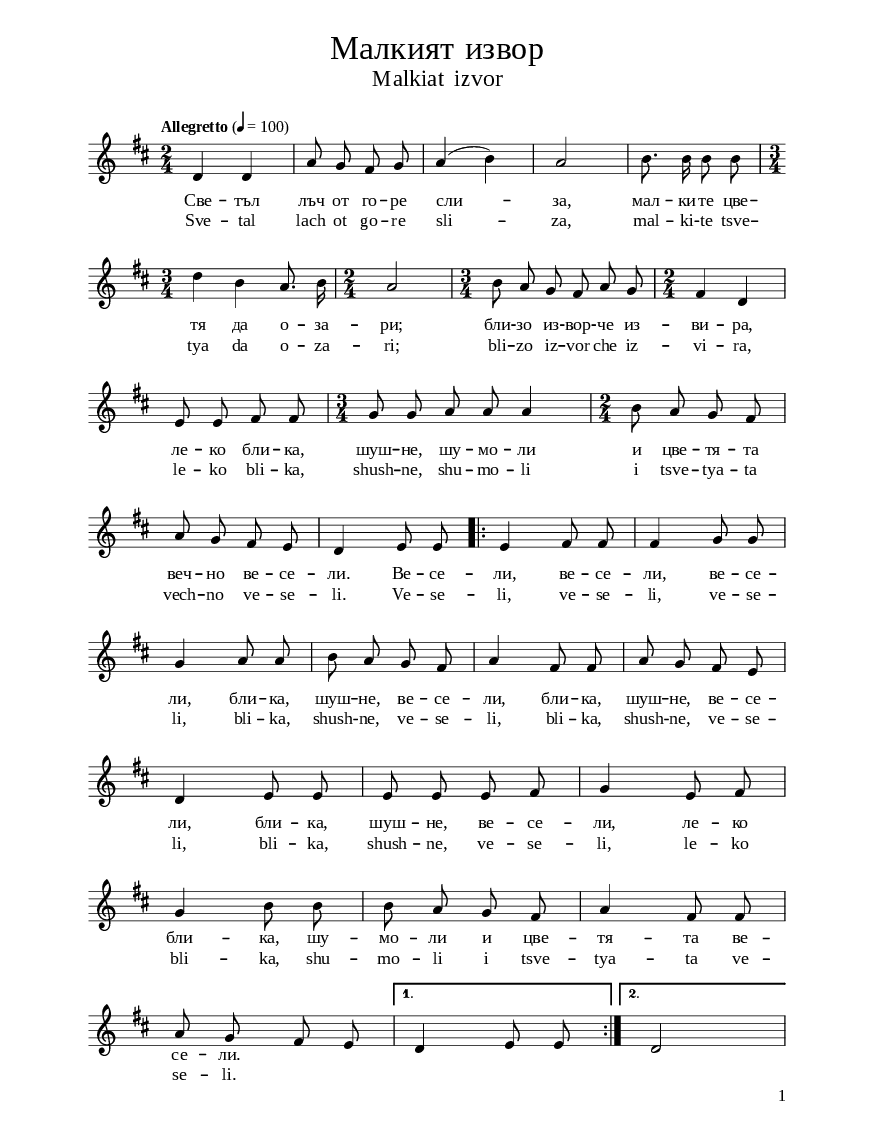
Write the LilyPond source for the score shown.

\version "2.18.2"

\paper {
  #(set-paper-size "a5")
}

\bookpart {
\paper {
  print-all-headers = ##t
  print-page-number = ##t
  print-first-page-number = ##t

  % put page numbers on the bottom
  oddHeaderMarkup = \markup ""
  evenHeaderMarkup = \markup ""
  oddFooterMarkup = \markup
    \fill-line {
      ""
      \on-the-fly #print-page-number-check-first \fromproperty #'page:page-number-string
    }
  evenFooterMarkup = \markup
    \fill-line {
      \on-the-fly #print-page-number-check-first \fromproperty #'page:page-number-string
      ""
    }

  left-margin = 1.5\cm
  right-margin = 1.5\cm
  top-margin = 1.6\cm
  bottom-margin = 1.2\cm
  ragged-bottom = ##t % do not spread the staves to fill the whole vertical space

  % change lyrics and titles font (affects notes also)
  fonts =
    #(make-pango-font-tree
     "Times New Roman"
     "DejaVu Sans"
     "DejaVu Sans Mono"
     (/ (* staff-height pt) 3.6))

  % change distance between staves
  system-system-spacing =
    #'((basic-distance . 12)
       (minimum-distance . 6)
       (padding . 1)
       (stretchability . 12))
}

\header {
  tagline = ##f
}

\score{
  \layout { 
    indent = 0.0\cm % remove first line indentation
    ragged-last = ##f % do not spread last line to fill the whole space
    \context {
      \Score
      \omit BarNumber %remove bar numbers
    } % context

    \context { % change staff size
      \Staff
      fontSize = #+0 % affects notes size only
      \override StaffSymbol #'staff-space = #(magstep -3)
      \override StaffSymbol #'thickness = #0.5
      \override BarLine #'hair-thickness = #1
      %\override StaffSymbol #'ledger-line-thickness = #'(0 . 0)
    }

    \context { % adjust space between staff and lyrics and between the two lyric lines
      \Lyrics
      \override VerticalAxisGroup.nonstaff-relatedstaff-spacing = #'((basic-distance . 4.5))
      \override VerticalAxisGroup.nonstaff-nonstaff-spacing = #'((minimum-distance . 2))
    }
  } % layout

   \new Voice \absolute  {
    \clef treble
    \key d \major
    \time 2/4 
    \tempo \markup { % make tempo note smaller
      \concat { "Allegretto " \normal-text { "(" }
          \teeny \general-align #Y #DOWN \note #"4" #0.8
          \normal-text { " = 100)" }
      }
    }  

\autoBeamOff
 
 d'4 d'4 | a'8 g'8 fis'8 g'8| a'4 ( b' ) | a'2 |b'8. b'16 b'8 b'8 | \break
 
\time 3/4 d''4 b'4 a'8. b'16 | \time 2/4 a'2 | \time 3/4 b'8 a'8 g'8 fis'8 a'8 g'8 | \time 2/4 fis'4 d'4 | \break

e'8 e'8 fis' fis' | \time 3/4 g'8 g' a' a' a'4| \time 2/4 b'8 a' g' fis' \break

a'8 g' fis' e' | d'4 e'8 e' | \repeat volta 2 { e'4 fis'8 fis' | fis'4 g'8 g' |\break
                                                
g'4 a'8 a' | b' a' g' fis' | a'4 fis'8 fis' |  a'8 g' fis' e' | \break

d'4 e'8 e' | e' e' e' fis' | g'4 e'8 fis' | \break

g'4 b'8 b'8 | b'8 a'8 g'8 fis'8 | a'4 fis'8 fis' | \break

a'8 g' fis' e' | } \alternative { { d'4 e'8 e'8 } { d'2 } } 

}
  
 \addlyrics {Све -- тъл лъч от го -- ре сли  --  за,

мал -- ки -- те цве -- тя да о -- за -- ри;

бли -- зо из -- вор -- че из -- ви -- ра,

ле -- ко бли -- ка, шуш  -- не, шу -- мо -- ли

и цве -- тя -- та веч -- но ве -- се -- ли.

Ве -- се -- ли, ве -- се -- ли, ве -- се -- ли,

бли -- ка, шуш -- не, ве -- се -- ли,

бли -- ка, шуш -- не, ве -- се -- ли,

бли -- ка, шуш -- не, ве -- се -- ли,

ле -- ко бли  -- ка, шу --  мо -- ли

и цве -- тя -- та ве -- се -- ли.


  
  }

  \addlyrics {
Sve -- tal lach ot go -- re sli  --  za,

mal -- ki -- te tsve -- tya da o -- za -- ri;

bli -- zo iz -- vor -- che iz -- vi -- ra,

le -- ko bli -- ka, shush  -- ne, shu -- mo -- li

i tsve -- tya -- ta vech -- no ve -- se -- li.

Ve -- se -- li, ve -- se -- li, ve -- se -- li,

bli -- ka, shush -- ne, ve -- se -- li,

bli -- ka, shush -- ne, ve -- se -- li,

bli -- ka, shush -- ne, ve -- se -- li,

le -- ko bli  -- ka, shu --  mo -- li

i tsve -- tya -- ta ve -- se -- li.

    
  }
  
  \header {
    title = \markup \column \normal-text \fontsize #2.5 {
              \center-align
              \line {Малкият извор }
              \vspace #-0.6
              \center-align
              \line \fontsize #-3 {Malkiat izvor }
              \vspace #-0.8
              \center-align
              \line \fontsize #-3 { " " }
            }
  }
  
  
  
  \midi{}

} % score





\pageBreak

% include foreign translation(s) of the song
\version "2.18.2"

\markup \fill-line { \fontsize #6 "Heller Strahl" }
\markup \null
\markup \null
\markup \fontsize #+2.5 {
    \hspace #10
    \override #'(baseline-skip . 2)
    
        \column {
     \line { " " }      
      \line { " "Ein heller Strahl kommt von oben,  }

\line { " "um die kleinen Blumen zu erleuchten.   }

\line { " "Nah entspringt eine kleine Quelle.  }

\line { " "Sie sprudelt leicht, flüstert und plätschert,  }

\line { " "und erfreut auf ewig die Blumen.   }

\line { " "Sie erfreut, erfreut, erfreut, sprudelt, flüstert, erfreut,  }

\line { " "sie erfreut, sie sprudelt, erfreut, erfreut, }
        
       \line { " "  sprudelt leicht, plätschert und erfreut die Blumen.  }
      
       
    }
    
    
}
    


} % bookpart